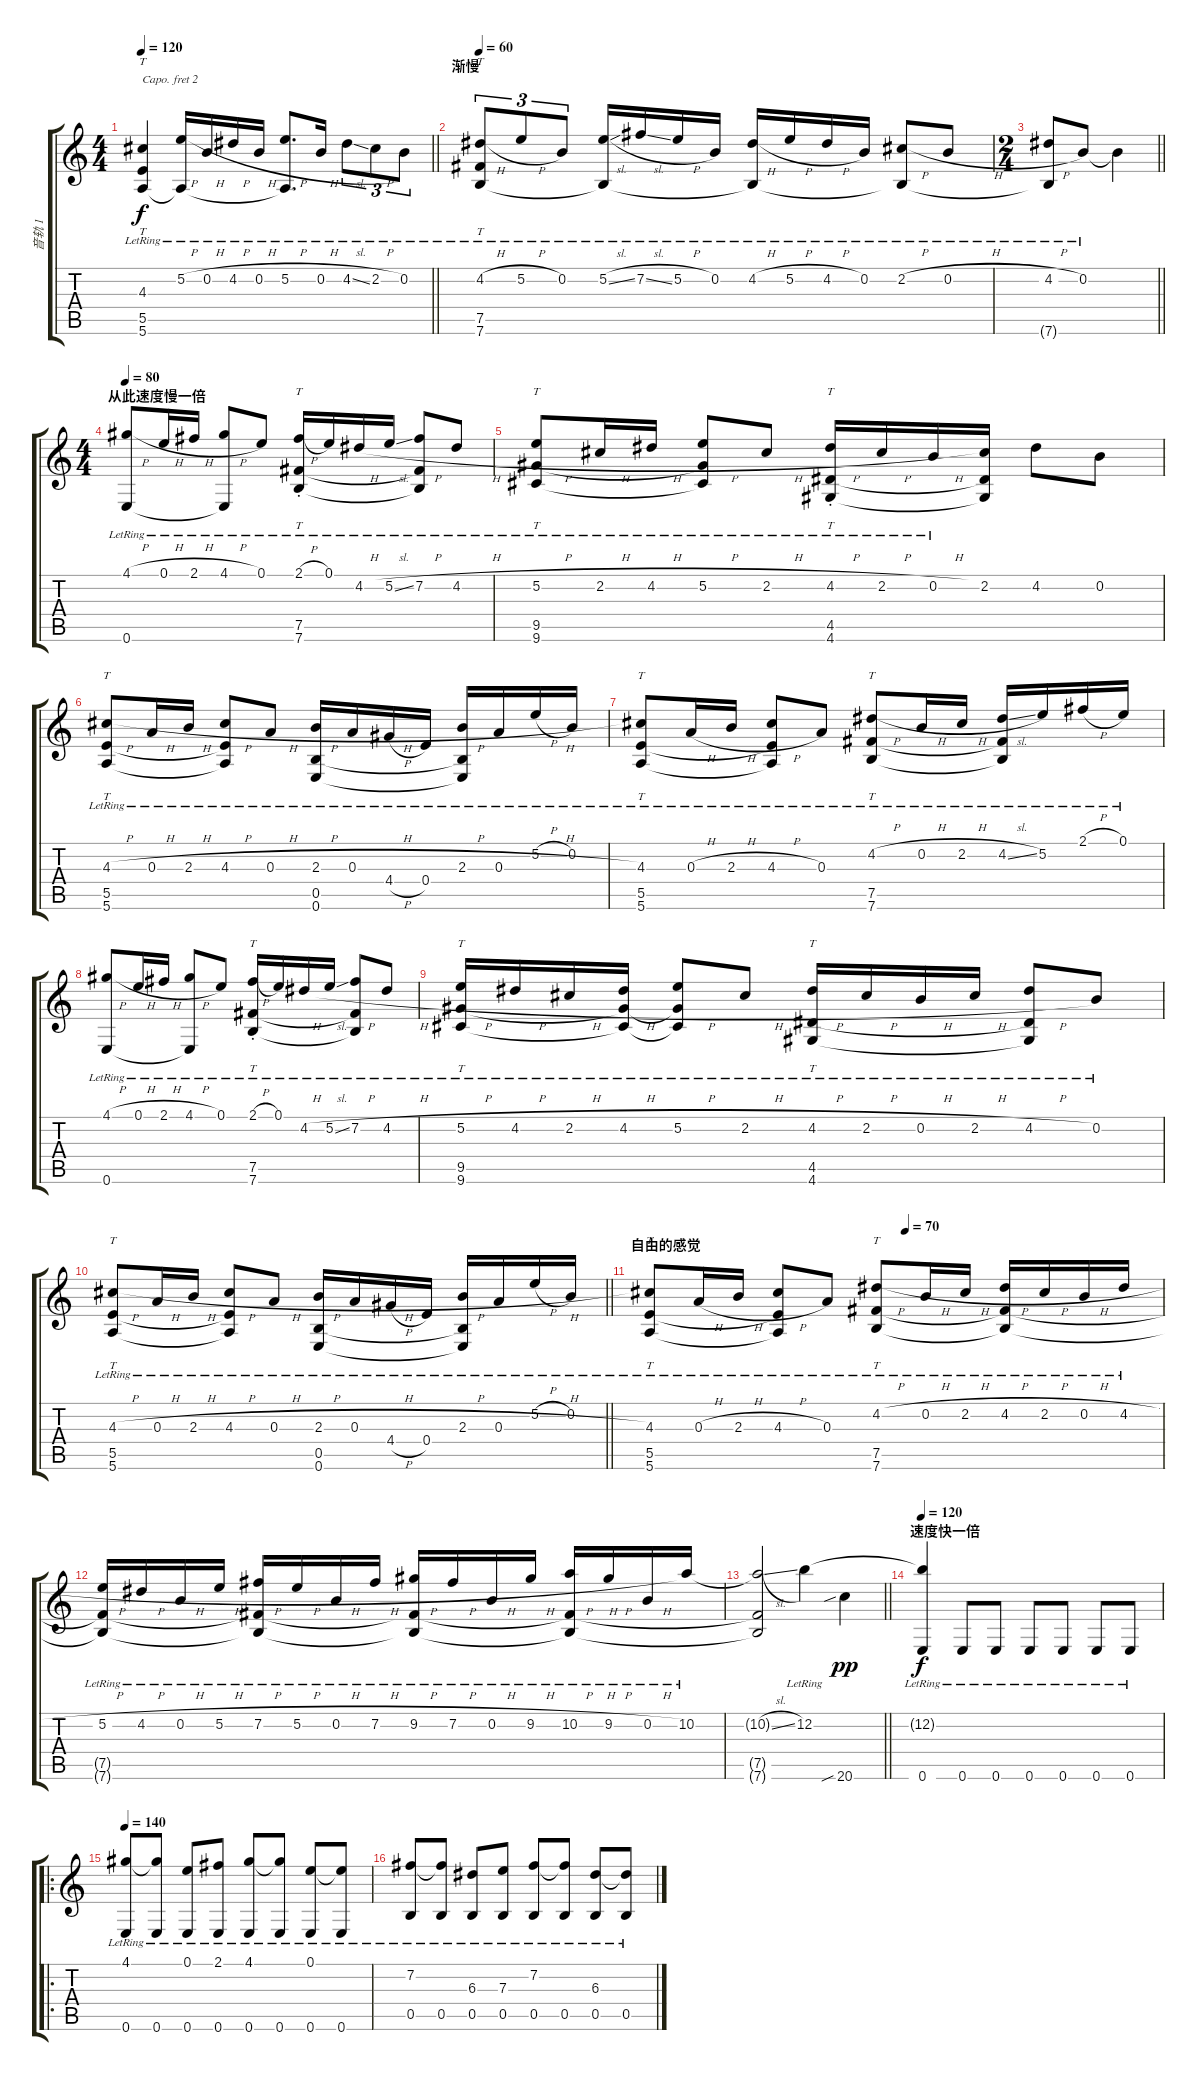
\track ("音轨 1" "音轨 1") {instrument acousticguitarsteel}
\staff {score tabs}
\capo 2
\tuning (D4 A3 G3 D3 A2 D2) {hide}
\ts (4 4)
\tempo 120
\clef g2
\barLineRight lightlight
\ks c
(4.3{lr} 5.5{lr} 5.6{lr}).4{tt dy f} (5.2{h lr} 5.6{t}).16 0.2{h lr}.16 4.2{h lr}.16 0.2{h lr}.16 (5.2{h lr} 5.6{t}).8{d} 0.2{h lr}.16 4.2{sl lr}.8{tu (3 2)} 2.2{h lr}.8{tu (3 2)} 0.2{lr}.8{tu (3 2)} |
\section ("" "渐慢")
\tempo 60
(4.2{h lr} 7.5{lr} 7.6{lr}).8{tt tu (3 2)} 5.2{h lr}.8{tu (3 2)} 0.2{lr}.8{tu (3 2)} (5.2{sl lr} 7.6{t}).16 7.2{sl lr}.16 5.2{h lr}.16 0.2{lr}.16 (4.2{h lr} 7.6{t}).16 5.2{h lr}.16 4.2{h lr}.16 0.2{lr}.16 (2.2{h lr} 7.6{t}).8 0.2{h lr}.8 |
\ts (2 4)
\barLineRight lightlight
(4.2{h lr} 7.6{t}).8 0.2{lr}.8 0.2{t}.4 |
\ts (4 4)
\section ("" "从此速度慢一倍")
\tempo 80
(4.1{h lr} 0.6{lr}).8 0.1{h lr}.16 2.1{h lr}.16 (4.1{h lr} 0.6{t}).8 0.1{lr}.8 (2.1{h st lr} 7.5{lr} 7.6{lr}).16{tt} 0.1{lr}.16 4.2{h lr}.16 5.2{sl lr}.16 (7.2{h lr} 7.5{t} 7.6{t}).8 4.2{h lr}.8 |
(5.2{h lr} 9.5{lr} 9.6{lr}).8{tt} 2.2{h lr}.16 4.2{h lr}.16 (5.2{h lr} 9.5{t} 9.6{t}).8 2.2{h lr}.8 (4.2{h st lr} 4.5{lr} 4.6{lr}).16{tt} 2.2{h lr}.16 0.2{h lr}.16 (2.2 4.5{t} 4.6{t}).16 4.2.8 0.2.8 |
(4.3{h lr} 5.5{lr} 5.6{lr}).8{tt} 0.3{h lr}.16 2.3{h lr}.16 (4.3{h lr} 5.5{t} 5.6{t}).8 0.3{h lr}.8 (2.3{h lr} 0.5{lr} 0.6{lr}).16 0.3{h lr}.16 4.4{h lr}.16 0.4{lr}.16 (2.3{h lr} 0.5{t} 0.6{t}).16 0.3{h lr}.16 5.2{h lr}.16 0.2{lr}.16 |
(4.3{lr} 5.5{lr} 5.6{lr}).8{tt} 0.3{h lr}.16 2.3{h lr}.16 (4.3{h lr} 5.5{t} 5.6{t}).8 0.3{lr}.8 (4.2{h lr} 7.5{lr} 7.6{lr}).8{tt} 0.2{h lr}.16 2.2{h lr}.16 (4.2{sl lr} 7.5{t} 7.6{t}).16 5.2{lr}.16 2.1{h lr}.16 0.1{lr}.16 |
(4.1{h lr} 0.6{lr}).8 0.1{h lr}.16 2.1{h lr}.16 (4.1{h lr} 0.6{t}).8 0.1{lr}.8 (2.1{h lr} 7.5{st lr} 7.6{st lr}).16{tt} 0.1{lr}.16 4.2{h lr}.16 5.2{sl lr}.16 (7.2{h lr} 7.5{t} 7.6{t}).8 4.2{h lr}.8 |
(5.2{h lr} 9.5{lr} 9.6{lr}).16{tt} 4.2{h lr}.16 2.2{h lr}.16 (4.2{h lr} 9.5{t} 9.6{t}).16 (5.2{h lr} 9.5{t} 9.6{t}).8 2.2{h lr}.8 (4.2{h lr} 4.5{lr} 4.6{lr}).16{tt} 2.2{h lr}.16 0.2{h lr}.16 2.2{h lr}.16 (4.2{h lr} 4.5{t} 4.6{t}).8 0.2{lr}.8 |
\barLineRight lightlight
(4.3{h lr} 5.5{lr} 5.6{lr}).8{tt} 0.3{h lr}.16 2.3{h lr}.16 (4.3{h lr} 5.5{t} 5.6{t}).8 0.3{h lr}.8 (2.3{h lr} 0.5{lr} 0.6{lr}).16 0.3{h lr}.16 4.4{h lr}.16 0.4{lr}.16 (2.3{h lr} 0.5{t} 0.6{t}).16 0.3{h lr}.16 5.2{h lr}.16 0.2{lr}.16 |
\section ("" "自由的感觉")
\tempo (70 0.5)
(4.3{lr} 5.5{lr} 5.6{lr}).8{tt} 0.3{h lr}.16 2.3{h lr}.16 (4.3{h lr} 5.5{t} 5.6{t}).8 0.3{lr}.8 (4.2{h lr} 7.5{lr} 7.6{lr}).8{tt} 0.2{h lr}.16 2.2{h lr}.16 (4.2{h lr} 7.5{t} 7.6{t}).16 2.2{h lr}.16 0.2{h lr}.16 4.2{h lr}.16 |
(5.2{h lr} 7.5{t} 7.6{t}).16 4.2{h lr}.16 0.2{h lr}.16 5.2{h lr}.16 (7.2{h lr} 7.5{t} 7.6{t}).16 5.2{h lr}.16 0.2{h lr}.16 7.2{h lr}.16 (9.2{h lr} 7.5{t} 7.6{t}).16 7.2{h lr}.16 0.2{h lr}.16 9.2{h lr}.16 (10.2{h lr} 7.5{t} 7.6{t}).16 9.2{h lr}.16 0.2{h lr}.16 10.2{lr}.16 |
\barLineRight lightlight
(10.2{sl t} 7.5{t} 7.6{t}).2 12.2{lr}.4 20.6{sib}.4{dy pp} |
\section ("" "速度快一倍")
\tempo 120
(12.2{t} 0.6{lr}).4{dy f} 0.6{lr}.8 0.6{lr}.8 0.6{lr}.8 0.6{lr}.8 0.6{lr}.8 0.6{lr}.8 |
\ro
\tempo 140
(4.1{lr} 0.6{lr}).8 (4.1{t} 0.6{lr}).8 (0.1{lr} 0.6{lr}).8 (2.1{lr} 0.6{lr}).8 (4.1{lr} 0.6{lr}).8 (4.1{t} 0.6{lr}).8 (0.1{lr} 0.6{lr}).8 (0.1{t} 0.6{lr}).8 |
(7.2{lr} 0.5{lr}).8 (7.2{t} 0.5{lr}).8 (6.3{lr} 0.5{lr}).8 (7.3{lr} 0.5{lr}).8 (7.2{lr} 0.5{lr}).8 (7.2{t} 0.5{lr}).8 (6.3{lr} 0.5{lr}).8 (6.3{t} 0.5{lr}).8
